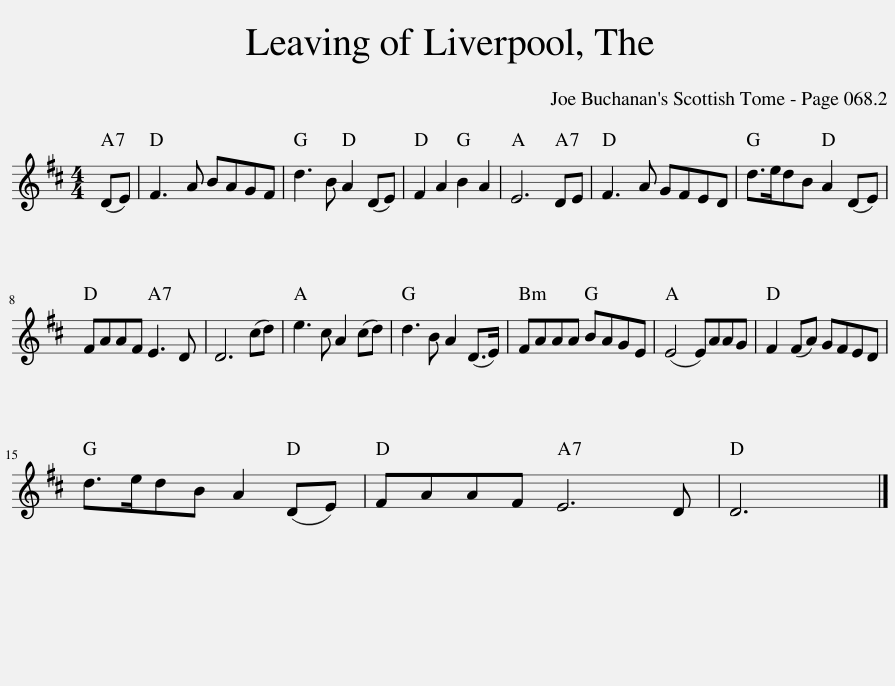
X:1
L:1/8
M:4/4
I:linebreak $
K:D
V:1 treble
V:1
 (DE) | F3 A BAGF | d3 B A2 (DE) | F2 A2 B2 A2 | E6 DE | %5
 F3 A GFED | d>edB A2 (DE) |$ FAAF E3 D | D6 (cd) | e3 c A2 (cd) | %10
 d3 B A2 (D>E) | FAAA BAGE | (E4 E)AAG | F2 (FA) GFED |$ d>edB A2 (DE) | %15
 FAAF E6 D | D6 |] %17
